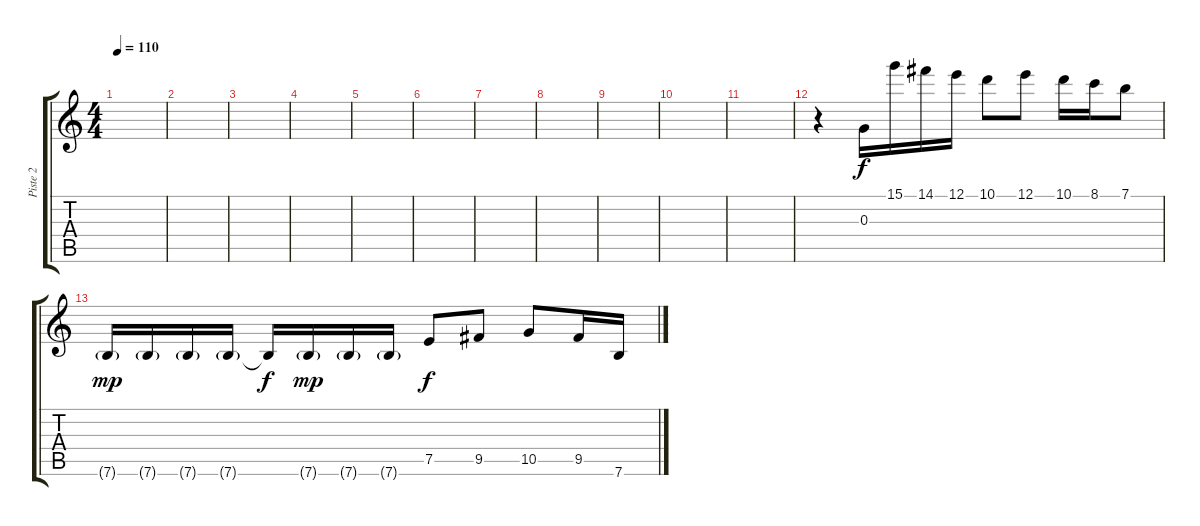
\track ("Piste 2" "Piste 2") {instrument acousticguitarsteel}
\staff {score tabs}
\tuning (E4 B3 G3 D3 A2 E2) {hide}
\ts (4 4)
\tempo 110
\clef g2
\ks c
|
|
|
|
|
|
|
|
|
|
|
r.4 0.3.16 15.1.16 14.1.16 12.1.16 10.1.8 12.1.8 10.1.16 8.1.16 7.1.8 |
7.6{g}.16{dy mp} 7.6{g}.16 7.6{g}.16 7.6{g}.16 7.6{t}.16{dy f} 7.6{g}.16{dy mp} 7.6{g}.16 7.6{g}.16 7.5.8{dy f} 9.5.8 10.5.8 9.5.16 7.6.16
